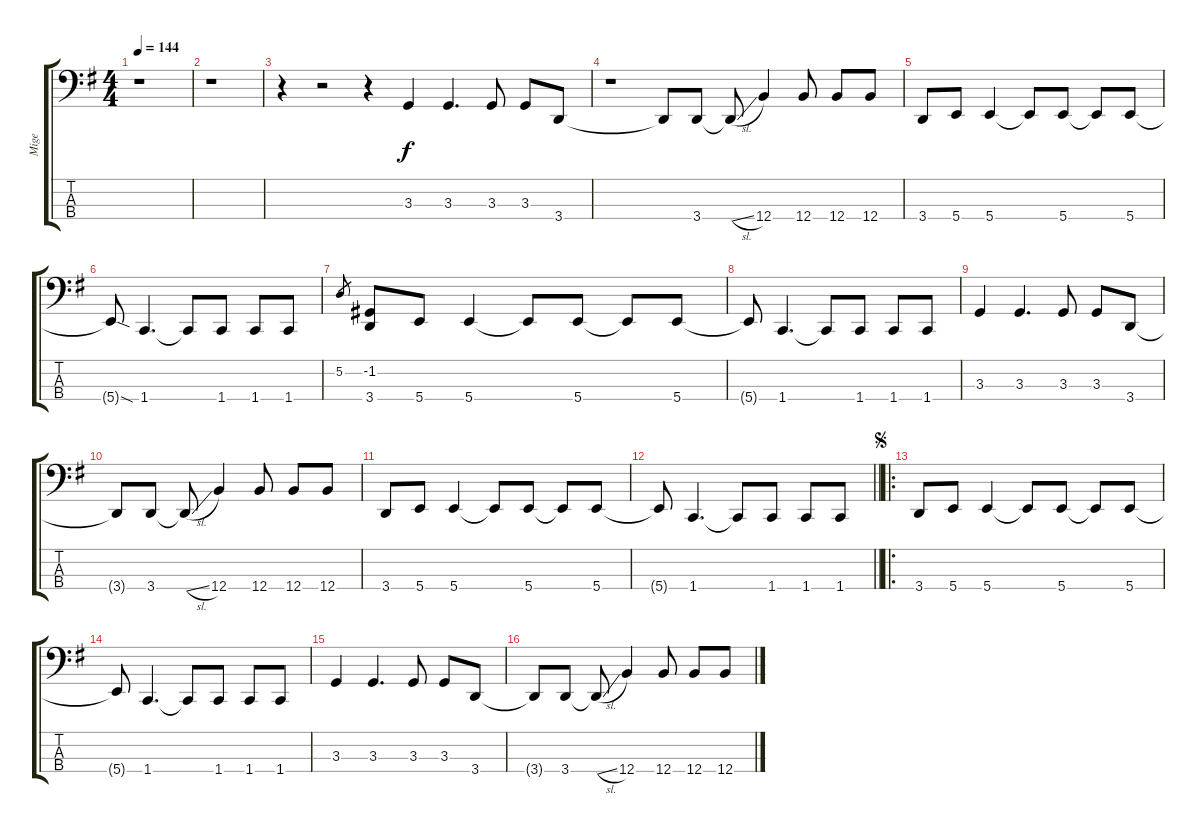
\track ("Mige" "Mige") {instrument electricbassfinger}
\staff {score tabs}
\tuning (D2 A1 E1 B0) {hide}
\ts (4 4)
\tempo 144
\clef f4
\ks g
r.1{dy f instrument electricbassfinger} |
r.1 |
r.4 r.2 r.4 3.3.4 3.3.4{d} 3.3.8 3.3.8 3.4.8 |
r.1 3.4{t}.8 3.4.8 3.4{sl t}.8 12.4.4 12.4.8 12.4.8 12.4.8 |
3.4.8 5.4.8 5.4.4 5.4{t}.8 5.4.8 5.4{t}.8 5.4.8 |
5.4{sod t}.8 1.4.4{d} 1.4{t}.8 1.4.8 1.4.8 1.4.8 |
5.2.8{gr} (-1.2 3.4).8 5.4.8 5.4.4 5.4{t}.8 5.4.8 5.4{t}.8 5.4.8 |
5.4{t}.8 1.4.4{d} 1.4{t}.8 1.4.8 1.4.8 1.4.8 |
3.3.4 3.3.4{d} 3.3.8 3.3.8 3.4.8 |
3.4{t}.8 3.4.8 3.4{sl t}.8 12.4.4 12.4.8 12.4.8 12.4.8 |
3.4.8 5.4.8 5.4.4 5.4{t}.8 5.4.8 5.4{t}.8 5.4.8 |
\barLineRight lightlight
5.4{t}.8 1.4.4{d} 1.4{t}.8 1.4.8 1.4.8 1.4.8 |
\ro
\jump segno
3.4.8 5.4.8 5.4.4 5.4{t}.8 5.4.8 5.4{t}.8 5.4.8 |
5.4{t}.8 1.4.4{d} 1.4{t}.8 1.4.8 1.4.8 1.4.8 |
3.3.4 3.3.4{d} 3.3.8 3.3.8 3.4.8 |
3.4{t}.8 3.4.8 3.4{sl t}.8 12.4.4 12.4.8 12.4.8 12.4.8
